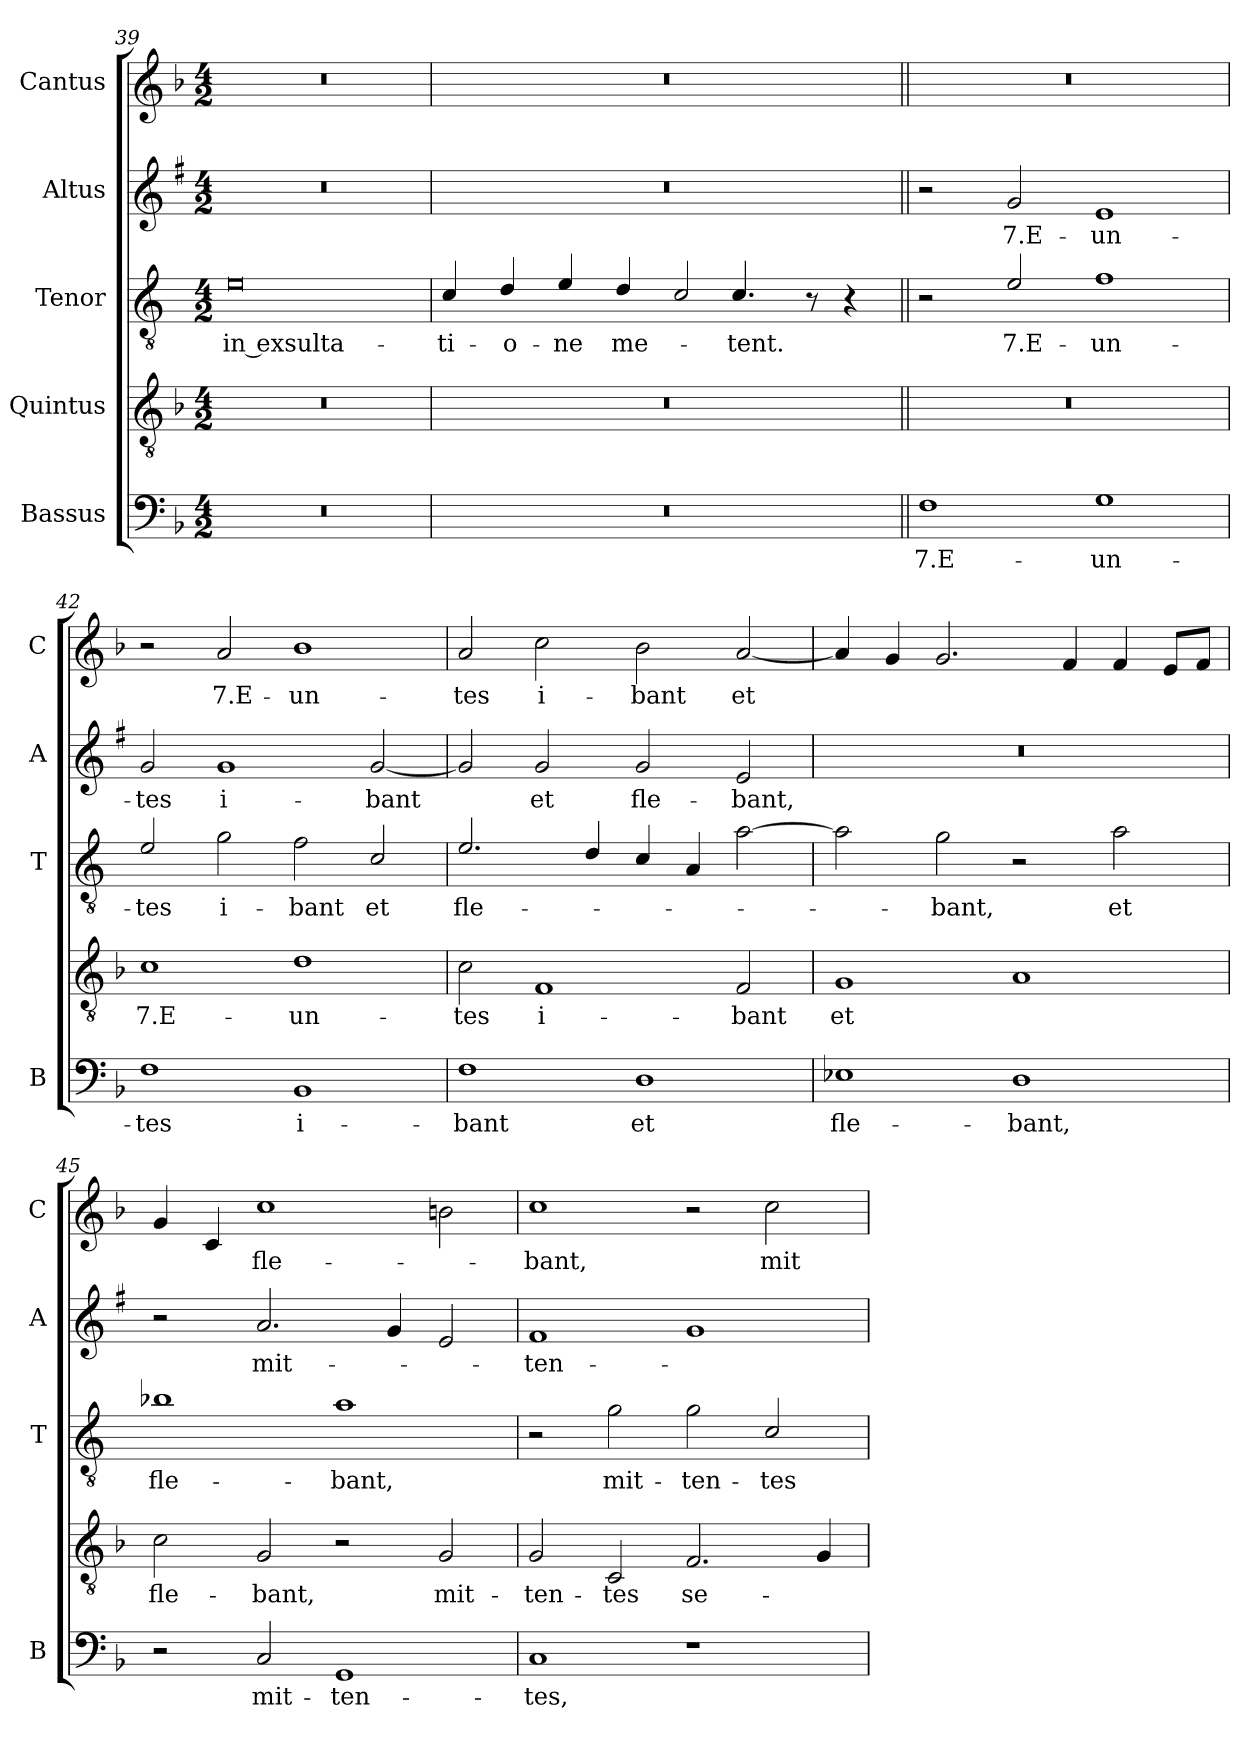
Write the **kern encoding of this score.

**kern	**text	**kern	**text	**kern	**text	**kern	**text	**kern	**text
*part5	*part5	*part4	*part4	*part3	*part3	*part2	*part2	*part1	*part1
*staff5	*staff5	*staff4	*staff4	*staff3	*staff3	*staff2	*staff2	*staff1	*staff1
*I"Bassus	*	*I"Quintus	*	*I"Tenor	*	*I"Altus	*	*I"Cantus	*
*I'B	*	*	*	*I'T	*	*I'A	*	*I'C	*
*clefF4	*	*clefGv2	*	*clefGv2	*	*clefG2	*	*clefG2	*
*	*	*	*	*ITrd4c7	*	*ITrd1c2	*	*	*
*k[b-]	*	*k[b-]	*	*k[b-]	*	*k[b-]	*	*k[b-]	*
*F:	*	*F:	*	*F:	*	*F:	*	*F:	*
*M4/2	*	*M4/2	*	*M4/2	*	*M4/2	*	*M4/2	*
=39	=39	=39	=39	=39	=39	=39	=39	=39	=39
!	!	!	!	!	!LO:LY:b	!	!	!	!
0r	.	0r	.	0A	in exsulta-	0r	.	0r	.
=40	=40	=40	=40	=40	=40	=40	=40	=40	=40
!	!	!	!	!	!LO:LY:b	!	!	!	!
0r	.	0r	.	4F/	-ti-	0r	.	0r	.
!	!	!	!	!	!LO:LY:b	!	!	!	!
.	.	.	.	4G/	-o-	.	.	.	.
!	!	!	!	!	!LO:LY:b	!	!	!	!
.	.	.	.	4A/	-ne	.	.	.	.
!	!	!	!	!	!LO:LY:b	!	!	!	!
.	.	.	.	4G/	me-	.	.	.	.
!	!	!	!	!LO:N:head=open	!	!	!	!	!
.	.	.	.	4F/	.	.	.	.	.
!	!	!	!	!	!LO:LY:b	!	!	!	!
.	.	.	.	4.F/	-tent.	.	.	.	.
.	.	.	.	8r	.	.	.	.	.
.	.	.	.	4r	.	.	.	.	.
!!LO:LB:g=z
=41||	=41||	=41||	=41||	=41||	=41||	=41||	=41||	=41||	=41||
!	!LO:LY:b	!	!	!	!	!	!	!	!
1F	7.E-	0r	.	2r	.	2r	.	0r	.
!	!	!	!	!	!LO:LY:b	!	!LO:LY:b	!	!
.	.	.	.	2A/	7.E-	2f/	7.E-	.	.
!	!LO:LY:b	!	!	!	!LO:LY:b	!	!LO:LY:b	!	!
1G	-un-	.	.	1B-	-un-	1d	-un-	.	.
=42	=42	=42	=42	=42	=42	=42	=42	=42	=42
!	!LO:LY:b	!	!LO:LY:b	!	!LO:LY:b	!	!LO:LY:b	!	!
1F	-tes	1c	7.E-	2A/	-tes	2f/	-tes	2r	.
!	!	!	!	!	!LO:LY:b	!	!LO:LY:b	!	!LO:LY:b
.	.	.	.	2c\	i-	1f	i-	2a/	7.E-
!	!LO:LY:b	!	!LO:LY:b	!	!LO:LY:b	!	!	!	!LO:LY:b
1BB-	i-	1d	-un-	2B-\	-bant	.	.	1b-	-un-
!	!	!	!	!	!LO:LY:b	!	!LO:LY:b	!	!
.	.	.	.	2F/	et	[2f/	-bant	.	.
=43	=43	=43	=43	=43	=43	=43	=43	=43	=43
!	!LO:LY:b	!	!LO:LY:b	!	!LO:LY:b	!	!	!	!LO:LY:b
1F	-bant	2c\	-tes	2.A/	fle-	2f/]	.	2a/	-tes
!	!	!	!LO:LY:b	!	!	!	!LO:LY:b	!	!LO:LY:b
.	.	1F	i-	.	.	2f/	et	2cc\	i-
.	.	.	.	4G/	.	.	.	.	.
!	!LO:LY:b	!	!	!	!	!	!LO:LY:b	!	!LO:LY:b
1D	et	.	.	4F/	.	2f/	fle-	2b-\	-bant
.	.	.	.	4D/	.	.	.	.	.
!	!	!	!LO:LY:b	!	!	!	!LO:LY:b	!	!LO:LY:b
.	.	2F/	-bant	[2d\	.	2d/	-bant,	[2a/	et
=44	=44	=44	=44	=44	=44	=44	=44	=44	=44
!	!LO:LY:b	!	!LO:LY:b	!	!	!	!	!	!
1E-X	fle-	1G	et	2d\]	.	0r	.	4a/]	.
.	.	.	.	.	.	.	.	4g/	.
!	!	!	!	!	!LO:LY:b	!	!	!	!
.	.	.	.	2c\	-bant,	.	.	2.g/	.
!	!LO:LY:b	!	!	!	!	!	!	!	!
1D	-bant,	1A	.	2r	.	.	.	.	.
.	.	.	.	.	.	.	.	4f/	.
!	!	!	!	!	!LO:LY:b	!	!	!	!
.	.	.	.	2d\	et	.	.	4f/	.
.	.	.	.	.	.	.	.	8e/L	.
.	.	.	.	.	.	.	.	8f/J	.
=45	=45	=45	=45	=45	=45	=45	=45	=45	=45
!	!	!	!LO:LY:b	!	!LO:LY:b	!	!	!	!
2r	.	2c\	fle-	1e-X	fle-	2r	.	4g/	.
.	.	.	.	.	.	.	.	4c/	.
!	!LO:LY:b	!	!LO:LY:b	!	!	!	!LO:LY:b	!	!LO:LY:b
2C/	mit-	2G/	-bant,	.	.	2.g/	mit-	1cc	fle-
!	!LO:LY:b	!	!	!	!LO:LY:b	!	!	!	!
1GG	-ten-	2r	.	1d	-bant,	.	.	.	.
.	.	.	.	.	.	4f/	.	.	.
!	!	!	!LO:LY:b	!	!	!	!	!	!
.	.	2G/	mit-	.	.	2d/	.	2bn\	.
!!LO:LB:g=z
=46	=46	=46	=46	=46	=46	=46	=46	=46	=46
!	!LO:LY:b	!	!LO:LY:b	!	!	!	!LO:LY:b	!	!LO:LY:b
1C	-tes,	2G/	-ten-	2r	.	1e	-ten-	1cc	-bant,
!	!	!	!LO:LY:b	!	!LO:LY:b	!	!	!	!
.	.	2C/	-tes	2c\	mit-	.	.	.	.
!	!	!	!LO:LY:b	!	!LO:LY:b	!	!	!	!
1r	.	2.F/	se-	2c\	-ten-	1f	.	2r	.
!	!	!	!	!	!LO:LY:b	!	!	!	!LO:LY:b
.	.	.	.	2F/	-tes	.	.	2cc\	mit-
.	.	4G/	.	.	.	.	.	.	.
=	=	=	=	=	=	=	=	=	=
*-	*-	*-	*-	*-	*-	*-	*-	*-	*-
